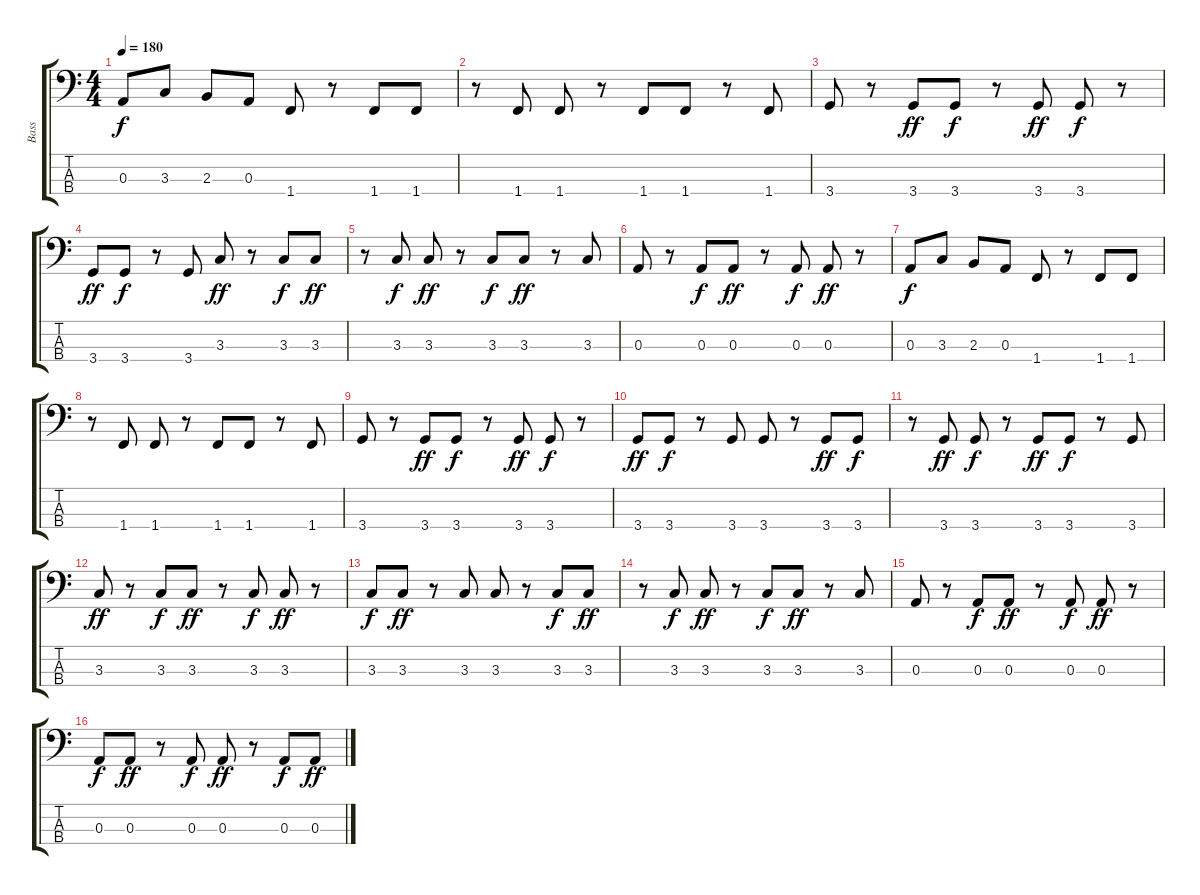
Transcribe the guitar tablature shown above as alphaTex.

\track ("Bass" "Bass") {instrument electricbasspick}
\staff {score tabs}
\tuning (G2 D2 A1 E1) {hide}
\ts (4 4)
\tempo 180
\clef f4
\ks c
0.3.8{dy f} 3.3.8 2.3.8 0.3.8 1.4.8 r.8 1.4.8 1.4.8 |
r.8 1.4.8 1.4.8 r.8 1.4.8 1.4.8 r.8 1.4.8 |
3.4.8 r.8 3.4.8{dy ff} 3.4.8{dy f} r.8 3.4.8{dy ff} 3.4.8{dy f} r.8 |
3.4.8{dy ff} 3.4.8{dy f} r.8 3.4.8 3.3.8{dy ff} r.8 3.3.8{dy f} 3.3.8{dy ff} |
r.8 3.3.8{dy f} 3.3.8{dy ff} r.8 3.3.8{dy f} 3.3.8{dy ff} r.8 3.3.8 |
0.3.8 r.8 0.3.8{dy f} 0.3.8{dy ff} r.8 0.3.8{dy f} 0.3.8{dy ff} r.8 |
0.3.8{dy f} 3.3.8 2.3.8 0.3.8 1.4.8 r.8 1.4.8 1.4.8 |
r.8 1.4.8 1.4.8 r.8 1.4.8 1.4.8 r.8 1.4.8 |
3.4.8 r.8 3.4.8{dy ff} 3.4.8{dy f} r.8 3.4.8{dy ff} 3.4.8{dy f} r.8 |
3.4.8{dy ff} 3.4.8{dy f} r.8 3.4.8 3.4.8 r.8 3.4.8{dy ff} 3.4.8{dy f} |
r.8 3.4.8{dy ff} 3.4.8{dy f} r.8 3.4.8{dy ff} 3.4.8{dy f} r.8 3.4.8 |
3.3.8{dy ff} r.8 3.3.8{dy f} 3.3.8{dy ff} r.8 3.3.8{dy f} 3.3.8{dy ff} r.8 |
3.3.8{dy f} 3.3.8{dy ff} r.8 3.3.8 3.3.8 r.8 3.3.8{dy f} 3.3.8{dy ff} |
r.8 3.3.8{dy f} 3.3.8{dy ff} r.8 3.3.8{dy f} 3.3.8{dy ff} r.8 3.3.8 |
0.3.8 r.8 0.3.8{dy f} 0.3.8{dy ff} r.8 0.3.8{dy f} 0.3.8{dy ff} r.8 |
0.3.8{dy f} 0.3.8{dy ff} r.8 0.3.8{dy f} 0.3.8{dy ff} r.8 0.3.8{dy f} 0.3.8{dy ff}
